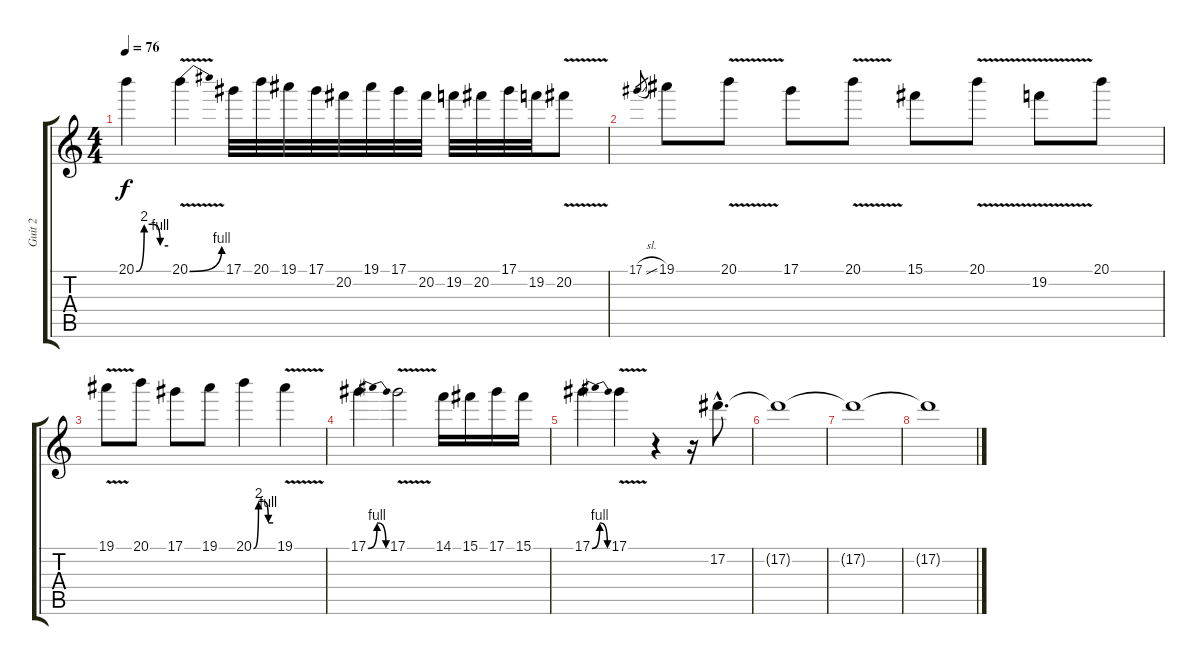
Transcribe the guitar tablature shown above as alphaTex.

\track ("Guit 2" "Guit 2") {instrument overdrivenguitar}
\staff {score tabs}
\tuning (Eb4 Bb3 Gb3 Db3 Ab2 Eb2) {hide}
\ts (4 4)
\tempo 76
\clef g2
\ks c
20.1{be (custom 0 0 15 8 30 8 45 4 60 4)}.4{dy f} 20.1{be (bend 0 0 60 4) v}.4 17.1.32 20.1.32 19.1.32 17.1.32 20.2.32 19.1.32 17.1.32 20.2.32 19.2.32 20.2.32 17.1.32 19.2.32 20.2{v}.8 |
17.1{sl}.8{gr} 19.1.8 20.1{v}.8 17.1.8 20.1{v}.8 15.1.8 20.1{v}.8 19.2{v}.8 20.1.8 |
19.1{v}.8 20.1.8 17.1.8 19.1.8 20.1{be (custom 0 0 15 8 30 8 45 4 60 4)}.4 19.1{v}.4 |
17.1{be (bendrelease 0 0 10 4 30 4 60 0)}.4 17.1{v}.2 14.1.16 15.1.16 17.1.16 15.1.16 |
17.1{be (bendrelease 0 0 9 4 30 4 60 0)}.4 17.1{v}.4 r.4 r.16 17.2{hac}.8{d} |
17.2{t}.1 |
17.2{t}.1 |
17.2{t}.1
